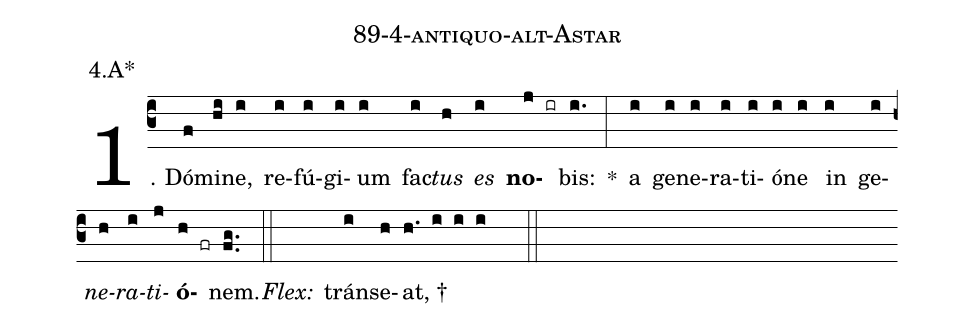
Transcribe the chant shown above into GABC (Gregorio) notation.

name: 89-4-antiquo-alt-Astar;
annotation: 4.A*;
%%
(c3)1. Dó(f)mi(hi)ne,(i) re(i)fú(i)gi(i)um(i) fac(i)<i>tus</i>(h) <i>es</i>(i) <b>no</b>(j ir)bis:(i.) *(:) a(i) ge(i)ne(i)ra(i)ti(i)ó(i)ne(i) in(i) ge(i)<i>ne</i>(h)<i>ra</i>(i)<i>ti</i>(j)<b>ó</b>(h fr)nem.(fg..) (::)
<i>Flex:</i>()  tráns(i)e(h)at, †(h. i i i  ::)
